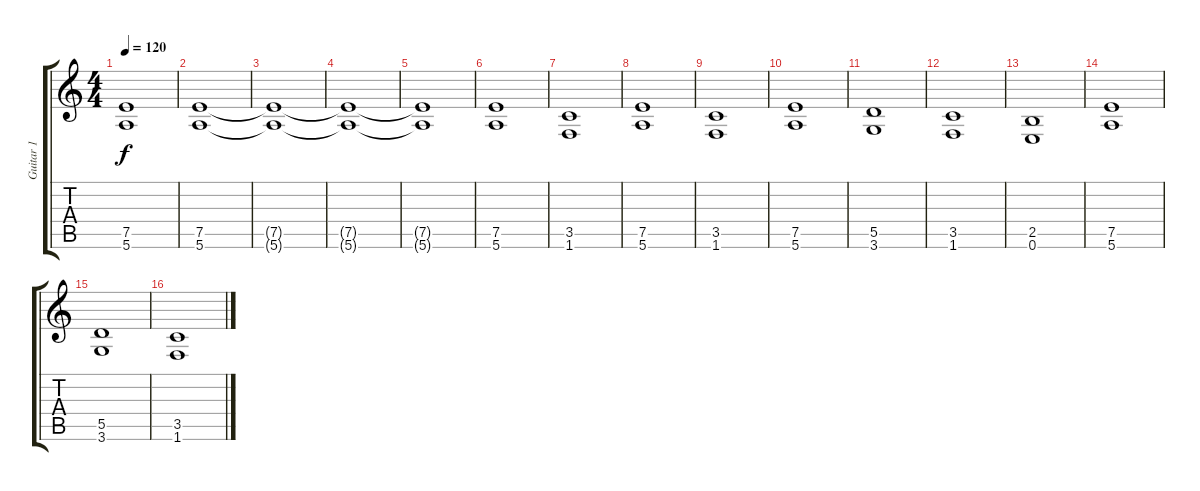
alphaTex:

\track ("Guitar 1" "Guitar 1") {instrument distortionguitar}
\staff {score tabs}
\tuning (E4 B3 G3 D3 A2 E2) {hide}
\ts (4 4)
\tempo 120
\clef g2
\ks c
(7.5{t} 5.6{t}).1{dy f} |
(7.5 5.6).1 |
(7.5{t} 5.6{t}).1{volume 16} |
(7.5{t} 5.6{t}).1 |
(7.5{t} 5.6{t}).1 |
(7.5 5.6).1 |
(3.5 1.6).1 |
(7.5 5.6).1 |
(3.5 1.6).1 |
(7.5 5.6).1 |
(5.5 3.6).1 |
(3.5 1.6).1 |
(2.5 0.6).1 |
(7.5 5.6).1 |
(5.5 3.6).1 |
(3.5 1.6).1
